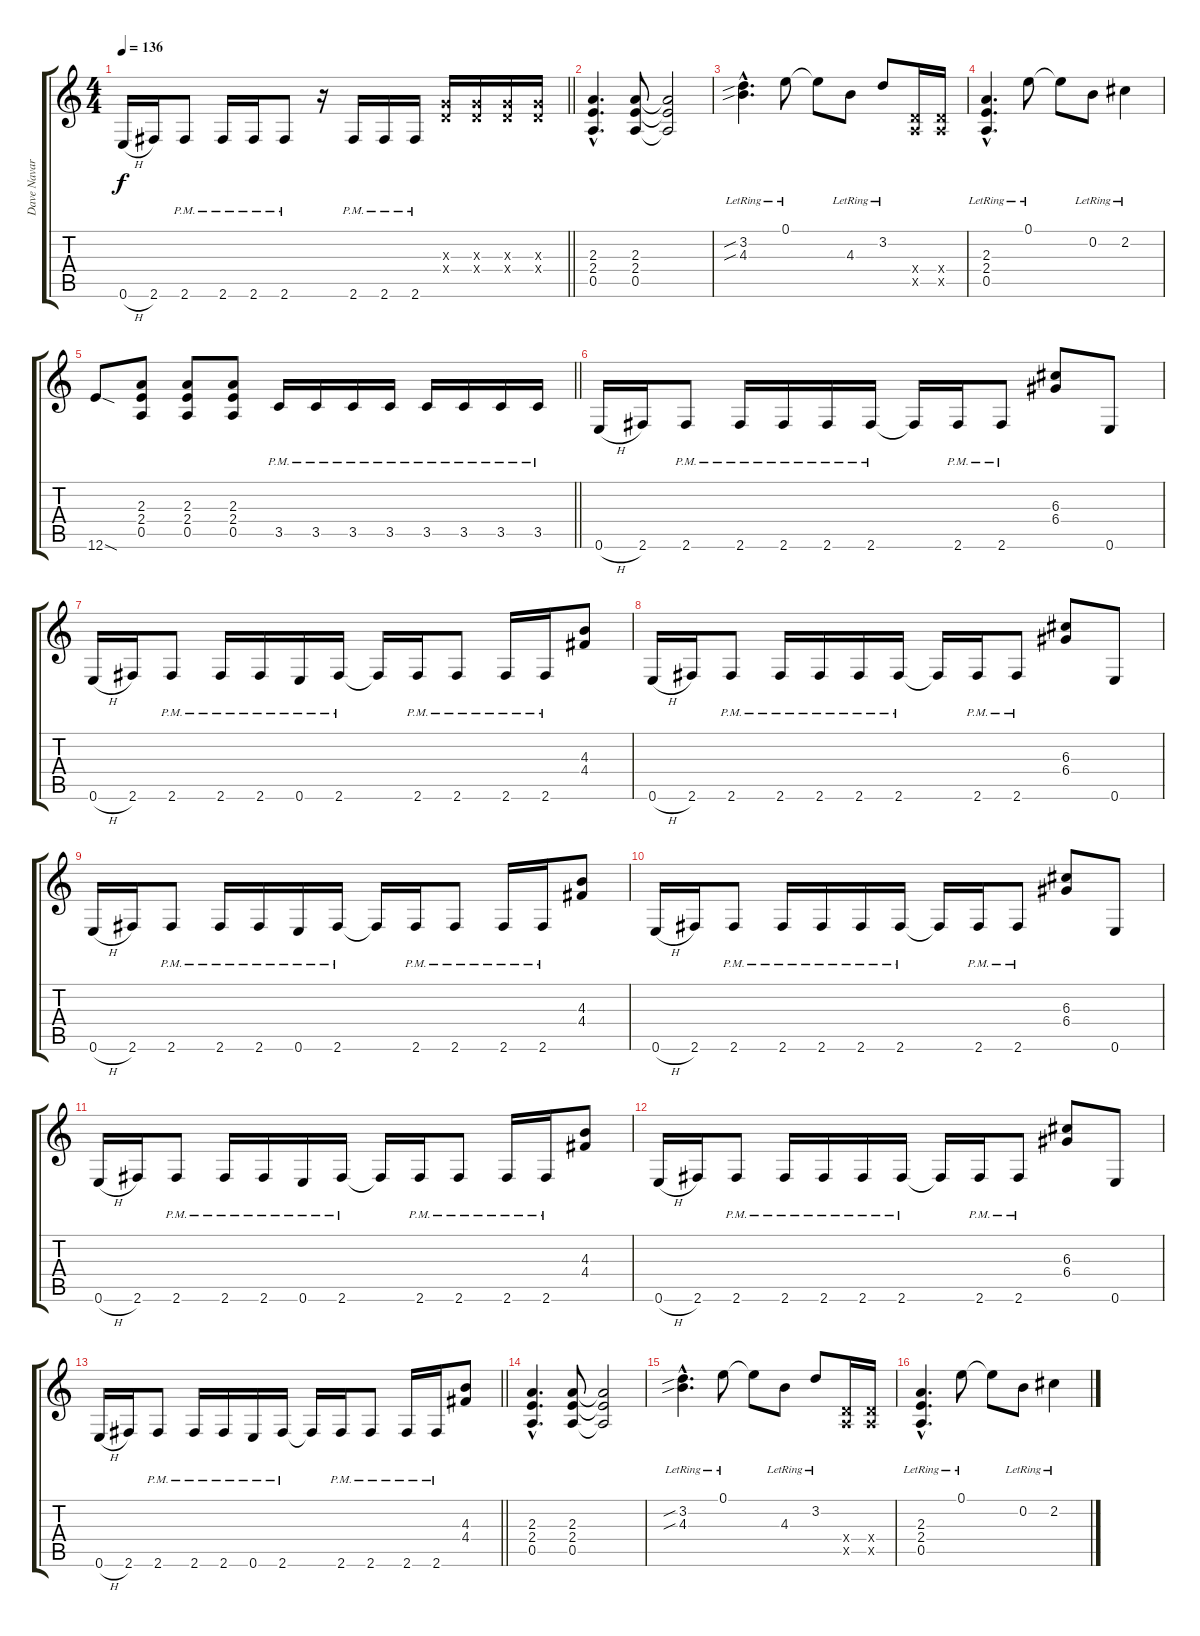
\track ("Dave Navarro (Guitar 2)" "Dave Navar") {instrument distortionguitar}
\staff {score tabs}
\tuning (E4 B3 G3 D3 A2 E2) {hide}
\ts (4 4)
\tempo 136
\clef g2
\barLineRight lightlight
\ks c
0.6{h}.16{dy f} 2.6.16 2.6{pm}.8 2.6{pm}.16 2.6{pm}.16 2.6{pm}.8 r.16 2.6{pm}.16 2.6{pm}.16 2.6{pm}.16 (0.3{x} 0.4{x}).16 (0.3{x} 0.4{x}).16 (0.3{x} 0.4{x}).16 (0.3{x} 0.4{x}).16 |
(2.3{hac} 2.4{hac} 0.5{hac}).4{d} (2.3 2.4 0.5).8 (2.3{t} 2.4{t} 0.5{t}).2 |
(3.2{sib hac lr} 4.3{sib hac lr}).4{d} 0.1{lr}.8 0.1{t}.8 4.3{lr}.8 3.2{lr}.8 (0.4{x} 0.5{x}).16 (0.4{x} 0.5{x}).16 |
(2.3{hac lr} 2.4{hac lr} 0.5{hac lr}).4{d} 0.1{lr}.8 0.1{t}.8 0.2{lr}.8 2.2{lr}.4 |
\barLineRight lightlight
12.6{sod}.8 (2.3 2.4 0.5).8 (2.3 2.4 0.5).8 (2.3 2.4 0.5).8 3.5{pm}.16 3.5{pm}.16 3.5{pm}.16 3.5{pm}.16 3.5{pm}.16 3.5{pm}.16 3.5{pm}.16 3.5{pm}.16 |
0.6{h}.16 2.6.16 2.6{pm}.8 2.6{pm}.16 2.6{pm}.16 2.6{pm}.16 2.6{pm}.16 2.6{t}.16 2.6{pm}.16 2.6{pm}.8 (6.3 6.4).8 0.6.8 |
0.6{h}.16 2.6.16 2.6{pm}.8 2.6{pm}.16 2.6{pm}.16 0.6{pm}.16 2.6{pm}.16 2.6{t}.16 2.6{pm}.16 2.6{pm}.8 2.6{pm}.16 2.6{pm}.16 (4.3 4.4).8 |
0.6{h}.16 2.6.16 2.6{pm}.8 2.6{pm}.16 2.6{pm}.16 2.6{pm}.16 2.6{pm}.16 2.6{t}.16 2.6{pm}.16 2.6{pm}.8 (6.3 6.4).8 0.6.8 |
0.6{h}.16 2.6.16 2.6{pm}.8 2.6{pm}.16 2.6{pm}.16 0.6{pm}.16 2.6{pm}.16 2.6{t}.16 2.6{pm}.16 2.6{pm}.8 2.6{pm}.16 2.6{pm}.16 (4.3 4.4).8 |
0.6{h}.16 2.6.16 2.6{pm}.8 2.6{pm}.16 2.6{pm}.16 2.6{pm}.16 2.6{pm}.16 2.6{t}.16 2.6{pm}.16 2.6{pm}.8 (6.3 6.4).8 0.6.8 |
0.6{h}.16 2.6.16 2.6{pm}.8 2.6{pm}.16 2.6{pm}.16 0.6{pm}.16 2.6{pm}.16 2.6{t}.16 2.6{pm}.16 2.6{pm}.8 2.6{pm}.16 2.6{pm}.16 (4.3 4.4).8 |
0.6{h}.16 2.6.16 2.6{pm}.8 2.6{pm}.16 2.6{pm}.16 2.6{pm}.16 2.6{pm}.16 2.6{t}.16 2.6{pm}.16 2.6{pm}.8 (6.3 6.4).8 0.6.8 |
\barLineRight lightlight
0.6{h}.16 2.6.16 2.6{pm}.8 2.6{pm}.16 2.6{pm}.16 0.6{pm}.16 2.6{pm}.16 2.6{t}.16 2.6{pm}.16 2.6{pm}.8 2.6{pm}.16 2.6{pm}.16 (4.3 4.4).8 |
(2.3{hac} 2.4{hac} 0.5{hac}).4{d} (2.3 2.4 0.5).8 (2.3{t} 2.4{t} 0.5{t}).2 |
(3.2{sib hac lr} 4.3{sib hac lr}).4{d} 0.1{lr}.8 0.1{t}.8 4.3{lr}.8 3.2{lr}.8 (0.4{x} 0.5{x}).16 (0.4{x} 0.5{x}).16 |
(2.3{hac lr} 2.4{hac lr} 0.5{hac lr}).4{d} 0.1{lr}.8 0.1{t}.8 0.2{lr}.8 2.2{lr}.4
